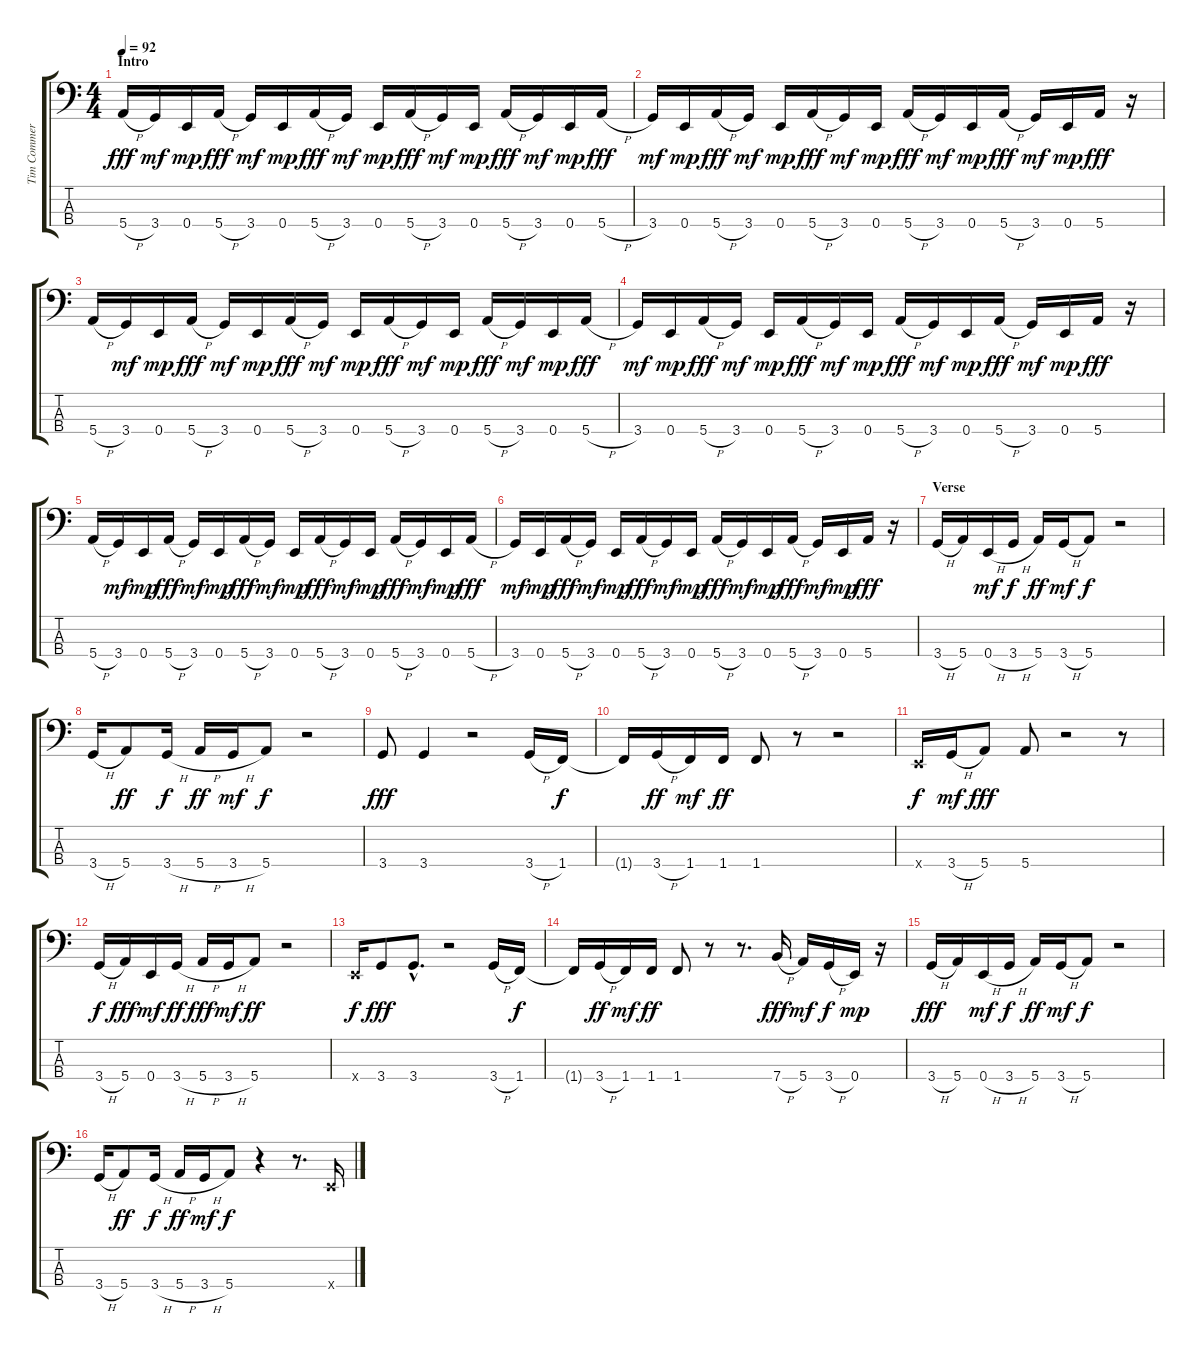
\track ("Tim Commerford" "Tim Commer") {instrument electricbassfinger}
\staff {score tabs}
\tuning (G2 D2 A1 E1) {hide}
\ts (4 4)
\section ("" "Intro")
\tempo 92
\clef f4
\ks c
5.4{h}.16{dy fff instrument electricbassfinger} 3.4.16{dy mf} 0.4.16{dy mp} 5.4{h}.16{dy fff} 3.4.16{dy mf} 0.4.16{dy mp} 5.4{h}.16{dy fff} 3.4.16{dy mf} 0.4.16{dy mp} 5.4{h}.16{dy fff} 3.4.16{dy mf} 0.4.16{dy mp} 5.4{h}.16{dy fff} 3.4.16{dy mf} 0.4.16{dy mp} 5.4{h}.16{dy fff} |
3.4.16{dy mf} 0.4.16{dy mp} 5.4{h}.16{dy fff} 3.4.16{dy mf} 0.4.16{dy mp} 5.4{h}.16{dy fff} 3.4.16{dy mf} 0.4.16{dy mp} 5.4{h}.16{dy fff} 3.4.16{dy mf} 0.4.16{dy mp} 5.4{h}.16{dy fff} 3.4.16{dy mf} 0.4.16{dy mp} 5.4.16{dy fff} r.16 |
5.4{h}.16 3.4.16{dy mf} 0.4.16{dy mp} 5.4{h}.16{dy fff} 3.4.16{dy mf} 0.4.16{dy mp} 5.4{h}.16{dy fff} 3.4.16{dy mf} 0.4.16{dy mp} 5.4{h}.16{dy fff} 3.4.16{dy mf} 0.4.16{dy mp} 5.4{h}.16{dy fff} 3.4.16{dy mf} 0.4.16{dy mp} 5.4{h}.16{dy fff} |
3.4.16{dy mf} 0.4.16{dy mp} 5.4{h}.16{dy fff} 3.4.16{dy mf} 0.4.16{dy mp} 5.4{h}.16{dy fff} 3.4.16{dy mf} 0.4.16{dy mp} 5.4{h}.16{dy fff} 3.4.16{dy mf} 0.4.16{dy mp} 5.4{h}.16{dy fff} 3.4.16{dy mf} 0.4.16{dy mp} 5.4.16{dy fff} r.16 |
5.4{h}.16 3.4.16{dy mf} 0.4.16{dy mp} 5.4{h}.16{dy fff} 3.4.16{dy mf} 0.4.16{dy mp} 5.4{h}.16{dy fff} 3.4.16{dy mf} 0.4.16{dy mp} 5.4{h}.16{dy fff} 3.4.16{dy mf} 0.4.16{dy mp} 5.4{h}.16{dy fff} 3.4.16{dy mf} 0.4.16{dy mp} 5.4{h}.16{dy fff} |
3.4.16{dy mf} 0.4.16{dy mp} 5.4{h}.16{dy fff} 3.4.16{dy mf} 0.4.16{dy mp} 5.4{h}.16{dy fff} 3.4.16{dy mf} 0.4.16{dy mp} 5.4{h}.16{dy fff} 3.4.16{dy mf} 0.4.16{dy mp} 5.4{h}.16{dy fff} 3.4.16{dy mf} 0.4.16{dy mp} 5.4.16{dy fff} r.16 |
\section ("" "Verse")
3.4{h}.16 5.4.16 0.4{h}.16{dy mf} 3.4{h}.16{dy f} 5.4.16{dy ff} 3.4{h}.16{dy mf} 5.4.8{dy f} r.2 |
3.4{h}.16 5.4.8{dy ff} 3.4{h}.16{dy f} 5.4{h}.16{dy ff} 3.4{h}.16{dy mf} 5.4.8{dy f} r.2 |
3.4.8{dy fff} 3.4.4 r.2 3.4{h}.16 1.4.16{dy f} |
1.4{t}.16 3.4{h}.16{dy ff} 1.4.16{dy mf} 1.4.16{dy ff} 1.4.8 r.8 r.2 |
0.4{x}.16{dy f} 3.4{h}.16{dy mf} 5.4.8{dy fff} 5.4.8 r.2 r.8 |
3.4{h}.16{dy f} 5.4.16{dy fff} 0.4.16{dy mf} 3.4{h}.16{dy ff} 5.4{h}.16{dy fff} 3.4{h}.16{dy mf} 5.4.8{dy ff} r.2 |
0.4{x}.16{dy f} 3.4.8{dy fff} 3.4{hac}.8{d} r.2 3.4{h}.16 1.4.16{dy f} |
1.4{t}.16 3.4{h}.16{dy ff} 1.4.16{dy mf} 1.4.16{dy ff} 1.4.8 r.8 r.8{d} 7.4{h}.16{dy fff} 5.4.16{dy mf} 3.4{h}.16{dy f} 0.4.16{dy mp} r.16 |
3.4{h}.16{dy fff} 5.4.16 0.4{h}.16{dy mf} 3.4{h}.16{dy f} 5.4.16{dy ff} 3.4{h}.16{dy mf} 5.4.8{dy f} r.2 |
3.4{h}.16 5.4.8{dy ff} 3.4{h}.16{dy f} 5.4{h}.16{dy ff} 3.4{h}.16{dy mf} 5.4.8{dy f} r.4 r.8{d} 0.4{x}.16
